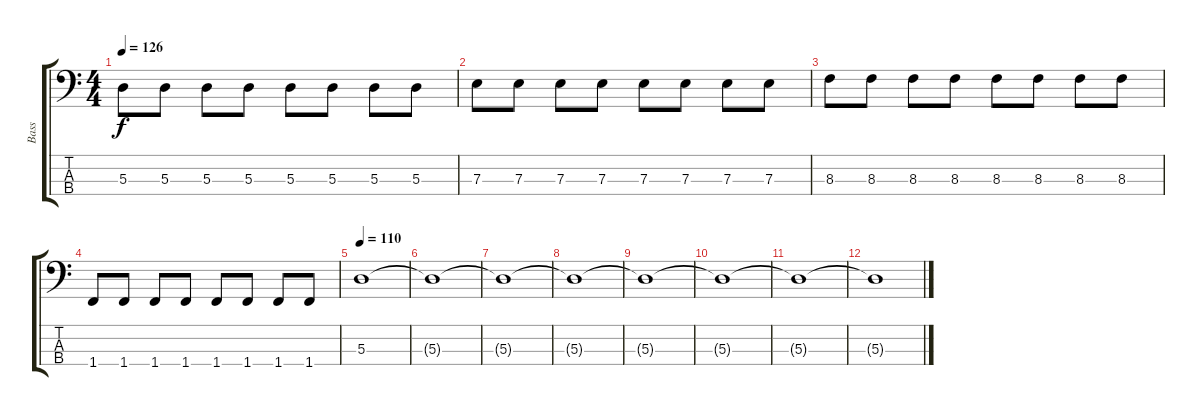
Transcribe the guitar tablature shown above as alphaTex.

\track ("Bass" "Bass") {instrument electricbassfinger}
\staff {score tabs}
\tuning (G2 D2 A1 E1) {hide}
\ts (4 4)
\tempo 126
\clef f4
\ks c
5.3.8{dy f} 5.3.8 5.3.8 5.3.8 5.3.8 5.3.8 5.3.8 5.3.8 |
7.3.8 7.3.8 7.3.8 7.3.8 7.3.8 7.3.8 7.3.8 7.3.8 |
8.3.8 8.3.8 8.3.8 8.3.8 8.3.8 8.3.8 8.3.8 8.3.8 |
1.4.8 1.4.8 1.4.8 1.4.8 1.4.8 1.4.8 1.4.8 1.4.8 |
\tempo 110
5.3.1{volume 0} |
5.3{t}.1 |
5.3{t}.1 |
5.3{t}.1 |
5.3{t}.1 |
5.3{t}.1 |
5.3{t}.1 |
5.3{t}.1
